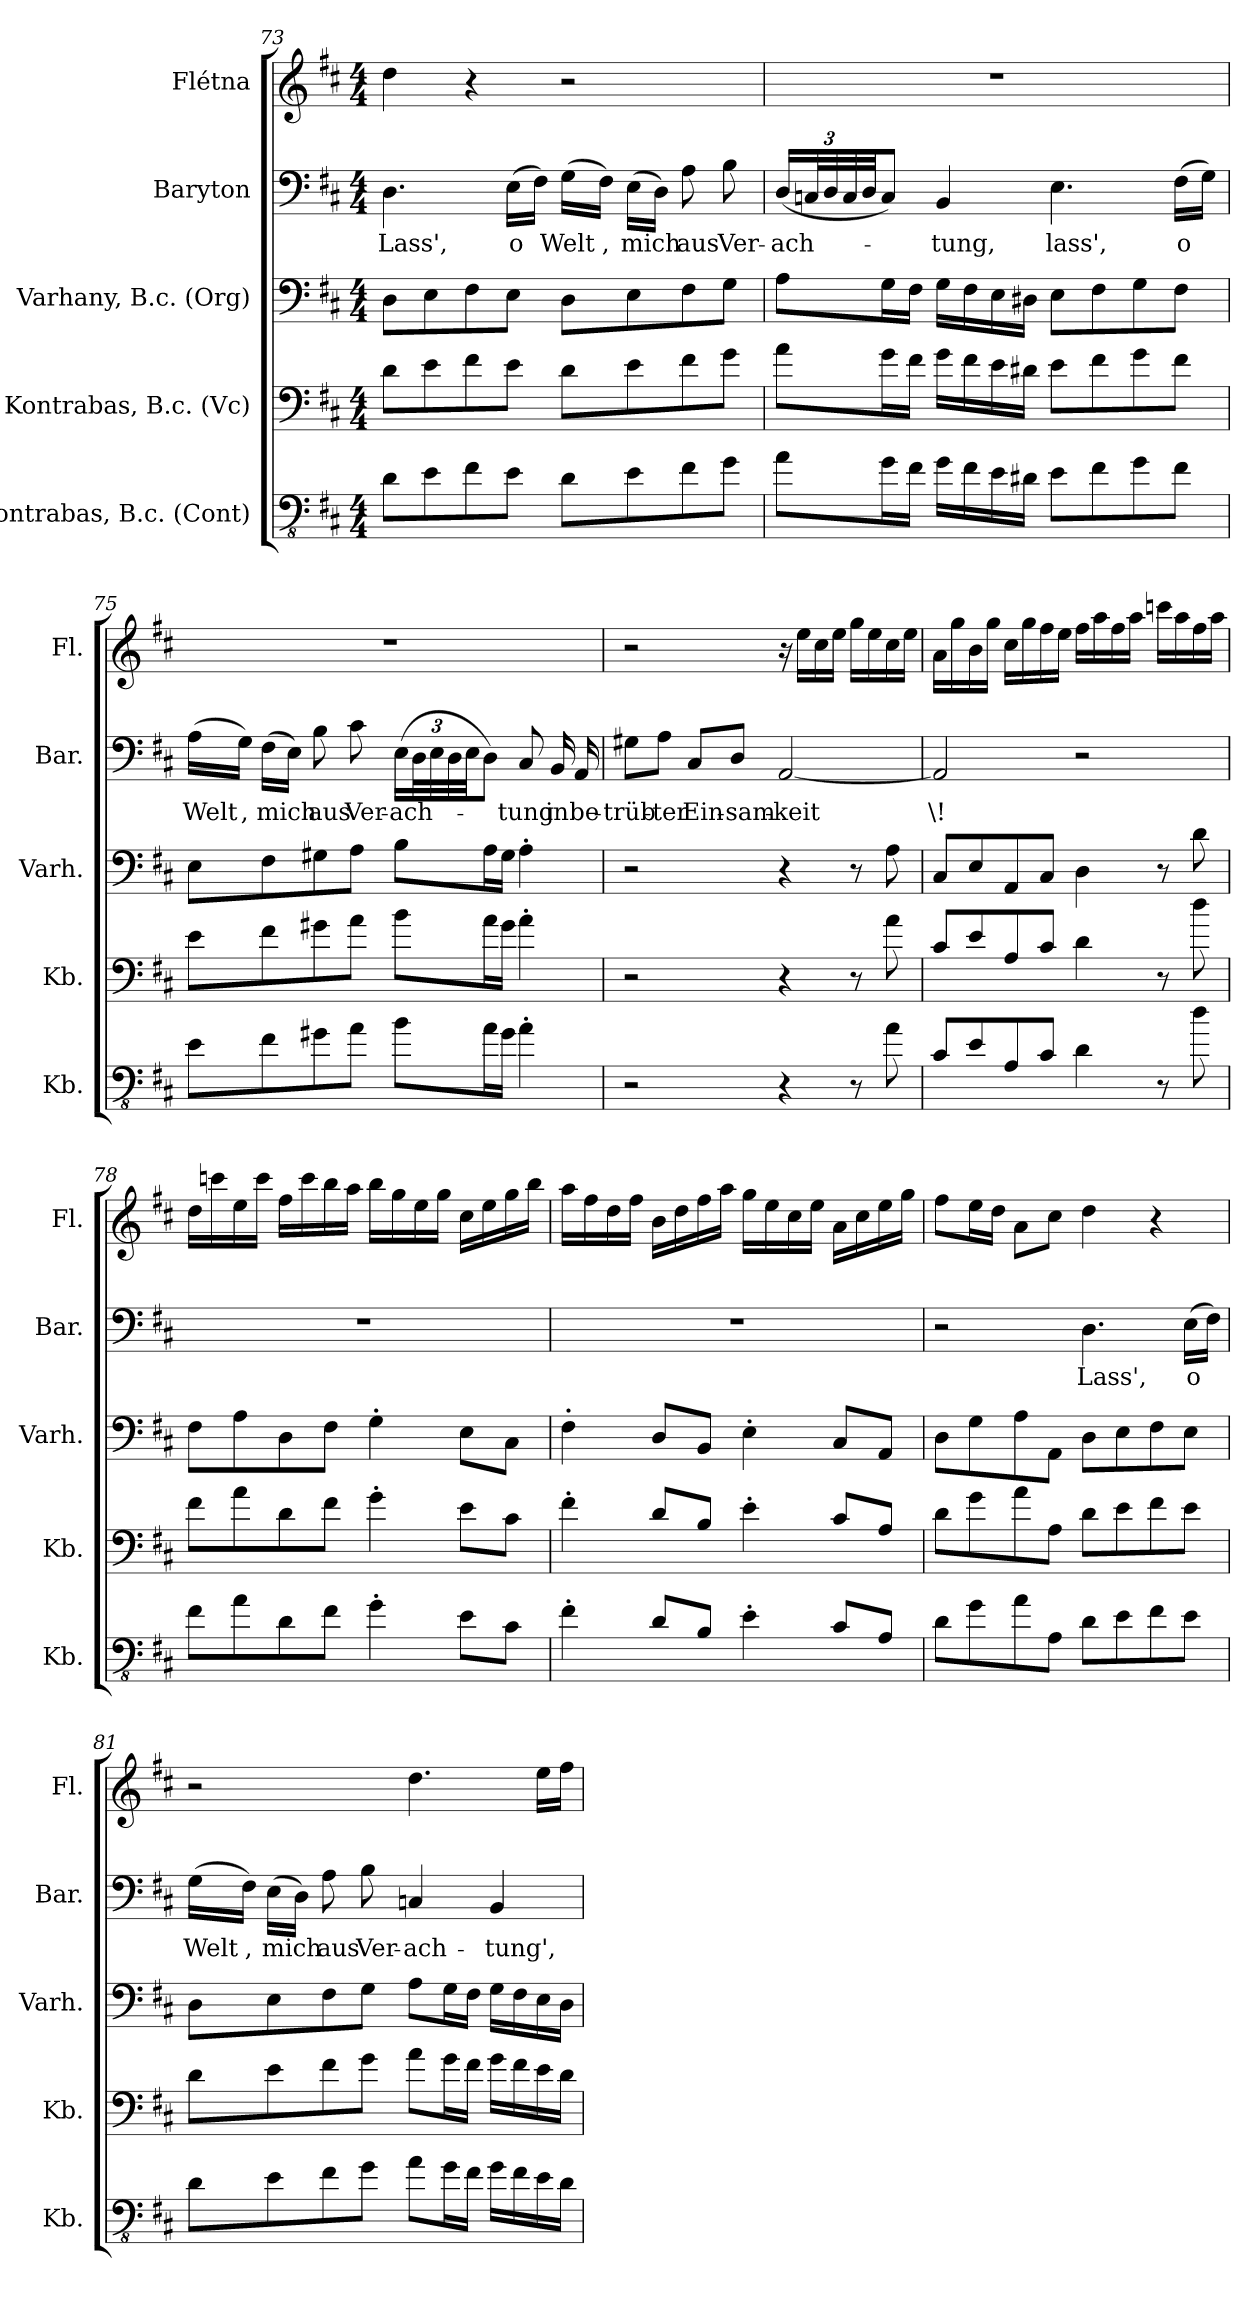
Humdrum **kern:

**kern	**kern	**kern	**kern	**text	**kern
*part5	*part4	*part3	*part2	*part2	*part1
*staff5	*staff4	*staff3	*staff2	*staff2	*staff1
*I"Kontrabas, B.c. (Cont)	*I"Kontrabas, B.c. (Vc)	*I"Varhany, B.c. (Org)	*I"Baryton	*	*I"Flétna
*I'Kb.	*I'Kb.	*I'Varh.	*I'Bar.	*	*I'Fl.
*clefFv4	*clefF4	*clefF4	*clefF4	*	*clefG2
*ITrd7c12	*ITrd7c12	*	*	*	*
*k[f#c#]	*k[f#c#]	*k[f#c#]	*k[f#c#]	*	*k[f#c#]
*M4/4	*M4/4	*M4/4	*M4/4	*	*M4/4
=73	=73	=73	=73	=73	=73
!	!	!	!	!LO:LY:b	!
8DD\L	8D\L	8D\L	4.D\	Lass',	4dd\
8EE\	8E\	8E\	.	.	.
8FF#\	8F#\	8F#\	.	.	4r
!	!	!	!	!LO:LY:b	!
8EE\J	8E\J	8E\J	(>16E\LL	o	.
.	.	.	16F#\JJ)	.	.
!	!	!	!	!LO:LY:b	!
8DD\L	8D\L	8D\L	(>16G\LL	Welt	2r
!	!	!	!	!LO:LY:b	!
.	.	.	16F#\JJ)	,	.
!	!	!	!	!LO:LY:b	!
8EE\	8E\	8E\	(>16E\LL	mich	.
.	.	.	16D\JJ)	.	.
!	!	!	!	!LO:LY:b	!
8FF#\	8F#\	8F#\	8A\	aus	.
!	!	!	!	!LO:LY:b	!
8GG\J	8G\J	8G\J	8B\	Ver-	.
=74	=74	=74	=74	=74	=74
*	*	*	*Xbrackettup	*	*
!	!	!	!	!LO:LY:b	!
8AA\L	8A\L	8A\L	(<24D/LL	-ach-	1r
.	.	.	48Cn/L	.	.
.	.	.	48D/	.	.
.	.	.	48C/	.	.
.	.	.	48D/JJ	.	.
16GG\L	16G\L	16G\L	8C/J)	.	.
16FF#\JJ	16F#\JJ	16F#\JJ	.	.	.
!	!	!	!	!LO:LY:b	!
16GG\LL	16G\LL	16G\LL	4BB/	-tung,	.
16FF#\	16F#\	16F#\	.	.	.
16EE\	16E\	16E\	.	.	.
16DD#X\JJ	16D#X\JJ	16D#X\JJ	.	.	.
!	!	!	!	!LO:LY:b	!
8EE\L	8E\L	8E\L	4.E\	lass',	.
8FF#\	8F#\	8F#\	.	.	.
8GG\	8G\	8G\	.	.	.
!	!	!	!	!LO:LY:b	!
8FF#\J	8F#\J	8F#\J	(>16F#\LL	o	.
.	.	.	16G\JJ)	.	.
!!LO:LB:g=z
=75	=75	=75	=75	=75	=75
!	!	!	!	!LO:LY:b	!
8EE\L	8E\L	8E\L	(>16A\LL	Welt	1r
!	!	!	!	!LO:LY:b	!
.	.	.	16G\JJ)	,	.
!	!	!	!	!LO:LY:b	!
8FF#\	8F#\	8F#\	(>16F#\LL	mich	.
.	.	.	16E\JJ)	.	.
!	!	!	!	!LO:LY:b	!
8GG#X\	8G#X\	8G#X\	8B\	aus	.
!	!	!	!	!LO:LY:b	!
8AA\J	8A\J	8A\J	8c#\	Ver-	.
!	!	!	!	!LO:LY:b	!
8BB\L	8B\L	8B\L	(>24E\LL	-ach-	.
.	.	.	48D\L	.	.
.	.	.	48E\	.	.
.	.	.	48D\	.	.
.	.	.	48E\JJ	.	.
16AA\L	16A\L	16A\L	8D\J)	.	.
16GG#\JJ	16G#\JJ	16G#\JJ	.	.	.
!	!	!	!	!LO:LY:b	!
4AA'\	4A'\	4A'\	8C#/	tung	.
!	!	!	!	!LO:LY:b	!
.	.	.	16BB/	in	.
!	!	!	!	!LO:LY:b	!
.	.	.	16AA/	be-	.
=76	=76	=76	=76	=76	=76
!	!	!	!	!LO:LY:b	!
2r	2r	2r	8G#X\L	-trüb-	2r
!	!	!	!	!LO:LY:b	!
.	.	.	8A\J	-ter	.
!	!	!	!	!LO:LY:b	!
.	.	.	8C#/L	Ein-	.
!	!	!	!	!LO:LY:b	!
.	.	.	8D/J	-sam-	.
!	!	!	!	!LO:LY:b	!
4r	4r	4r	[2AA/	-keit	16r
.	.	.	.	.	16ee\LL
.	.	.	.	.	16cc#\
.	.	.	.	.	16ee\JJ
8r	8r	8r	.	.	16gg\LL
.	.	.	.	.	16ee\
8AA\	8A\	8A\	.	.	16cc#\
.	.	.	.	.	16ee\JJ
!!LO:PB:g=z
=77	=77	=77	=77	=77	=77
!	!	!	!	!LO:LY:b	!
8CC#/L	8C#/L	8C#/L	2AA/]	\!	16a\LL
.	.	.	.	.	16gg\
8EE/	8E/	8E/	.	.	16b\
.	.	.	.	.	16gg\JJ
8AAA/	8AA/	8AA/	.	.	16cc#\LL
.	.	.	.	.	16gg\
8CC#/J	8C#/J	8C#/J	.	.	16ff#\
.	.	.	.	.	16ee\JJ
4DD\	4D\	4D\	2r	.	16ff#\LL
.	.	.	.	.	16aa\
.	.	.	.	.	16ff#\
.	.	.	.	.	16aa\JJ
8r	8r	8r	.	.	16cccn\LL
.	.	.	.	.	16aa\
8D\	8d\	8d\	.	.	16ff#\
.	.	.	.	.	16aa\JJ
=78	=78	=78	=78	=78	=78
8FF#\L	8F#\L	8F#\L	1r	.	16dd\LL
.	.	.	.	.	16cccn\
8AA\	8A\	8A\	.	.	16ee\
.	.	.	.	.	16ccc\JJ
8DD\	8D\	8D\	.	.	16ff#\LL
.	.	.	.	.	16ccc\
8FF#\J	8F#\J	8F#\J	.	.	16bb\
.	.	.	.	.	16aa\JJ
4GG'\	4G'\	4G'\	.	.	16bb\LL
.	.	.	.	.	16gg\
.	.	.	.	.	16ee\
.	.	.	.	.	16gg\JJ
8EE\L	8E\L	8E\L	.	.	16cc#\LL
.	.	.	.	.	16ee\
8CC#\J	8C#\J	8C#\J	.	.	16gg\
.	.	.	.	.	16bb\JJ
!!LO:LB:g=z
=79	=79	=79	=79	=79	=79
4FF#'\	4F#'\	4F#'\	1r	.	16aa\LL
.	.	.	.	.	16ff#\
.	.	.	.	.	16dd\
.	.	.	.	.	16ff#\JJ
8DD/L	8D/L	8D/L	.	.	16b\LL
.	.	.	.	.	16dd\
8BBB/J	8BB/J	8BB/J	.	.	16ff#\
.	.	.	.	.	16aa\JJ
4EE'\	4E'\	4E'\	.	.	16gg\LL
.	.	.	.	.	16ee\
.	.	.	.	.	16cc#\
.	.	.	.	.	16ee\JJ
8CC#/L	8C#/L	8C#/L	.	.	16a\LL
.	.	.	.	.	16cc#\
8AAA/J	8AA/J	8AA/J	.	.	16ee\
.	.	.	.	.	16gg\JJ
=80	=80	=80	=80	=80	=80
8DD\L	8D\L	8D\L	2r	.	8ff#\L
8GG\	8G\	8G\	.	.	16ee\L
.	.	.	.	.	16dd\JJ
8AA\	8A\	8A\	.	.	8a\L
8AAA\J	8AA\J	8AA\J	.	.	8cc#\J
!	!	!	!	!LO:LY:b	!
8DD\L	8D\L	8D\L	4.D\	Lass',	4dd\
8EE\	8E\	8E\	.	.	.
8FF#\	8F#\	8F#\	.	.	4r
!	!	!	!	!LO:LY:b	!
8EE\J	8E\J	8E\J	(>16E\LL	o	.
.	.	.	16F#\JJ)	.	.
=81	=81	=81	=81	=81	=81
!	!	!	!	!LO:LY:b	!
8DD\L	8D\L	8D\L	(>16G\LL	Welt	2r
!	!	!	!	!LO:LY:b	!
.	.	.	16F#\JJ)	,	.
!	!	!	!	!LO:LY:b	!
8EE\	8E\	8E\	(>16E\LL	mich	.
.	.	.	16D\JJ)	.	.
!	!	!	!	!LO:LY:b	!
8FF#\	8F#\	8F#\	8A\	aus	.
!	!	!	!	!LO:LY:b	!
8GG\J	8G\J	8G\J	8B\	Ver-	.
!	!	!	!	!LO:LY:b	!
8AA\L	8A\L	8A\L	4Cn/	-ach-	4.dd\
16GG\L	16G\L	16G\L	.	.	.
16FF#\JJ	16F#\JJ	16F#\JJ	.	.	.
!	!	!	!	!LO:LY:b	!
16GG\LL	16G\LL	16G\LL	4BB/	-tung',	.
16FF#\	16F#\	16F#\	.	.	.
16EE\	16E\	16E\	.	.	16ee\LL
16DD\JJ	16D\JJ	16D\JJ	.	.	16ff#\JJ
=	=	=	=	=	=
*-	*-	*-	*-	*-	*-
